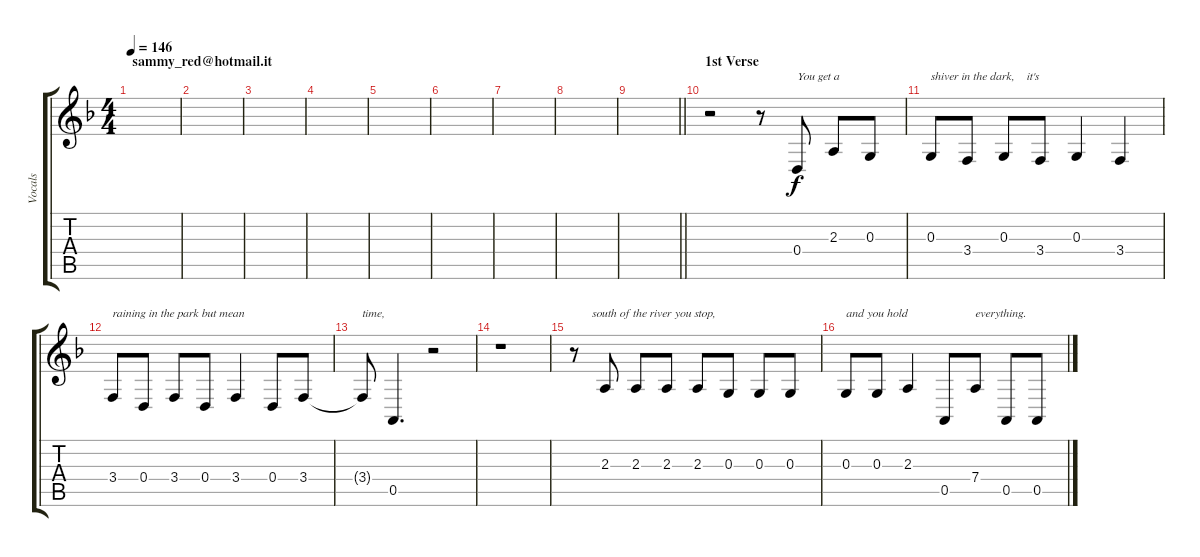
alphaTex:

\track ("Vocals" "Vocals") {instrument clarinet}
\staff {score tabs}
\tuning (E4 B3 G3 D3 A2 E2) {hide}
\ts (4 4)
\section ("" "sammy_red@hotmail.it")
\tempo 146
\clef g2
\ks f
|
|
|
|
|
|
|
|
\barLineRight lightlight
|
\section ("" "1st Verse")
r.2 r.8 0.4.8{txt "You get a"} 2.3.8 0.3.8 |
0.3.8{txt "shiver in the dark,    it's"} 3.4.8 0.3.8 3.4.8 0.3.4 3.4.4 |
3.4.8{txt "raining in the park but mean"} 0.4.8 3.4.8 0.4.8 3.4.4 0.4.8 3.4.8 |
3.4{t}.8{txt "time,"} 0.5.4{d} r.2 |
r.1 |
r.8{txt "      south of the river you stop,"} 2.3.8 2.3.8 2.3.8 2.3.8 0.3.8 0.3.8 0.3.8 |
0.3.8{txt "and you hold"} 0.3.8 2.3.4 0.5.8 7.4.8{txt "everything."} 0.5.8 0.5.8
